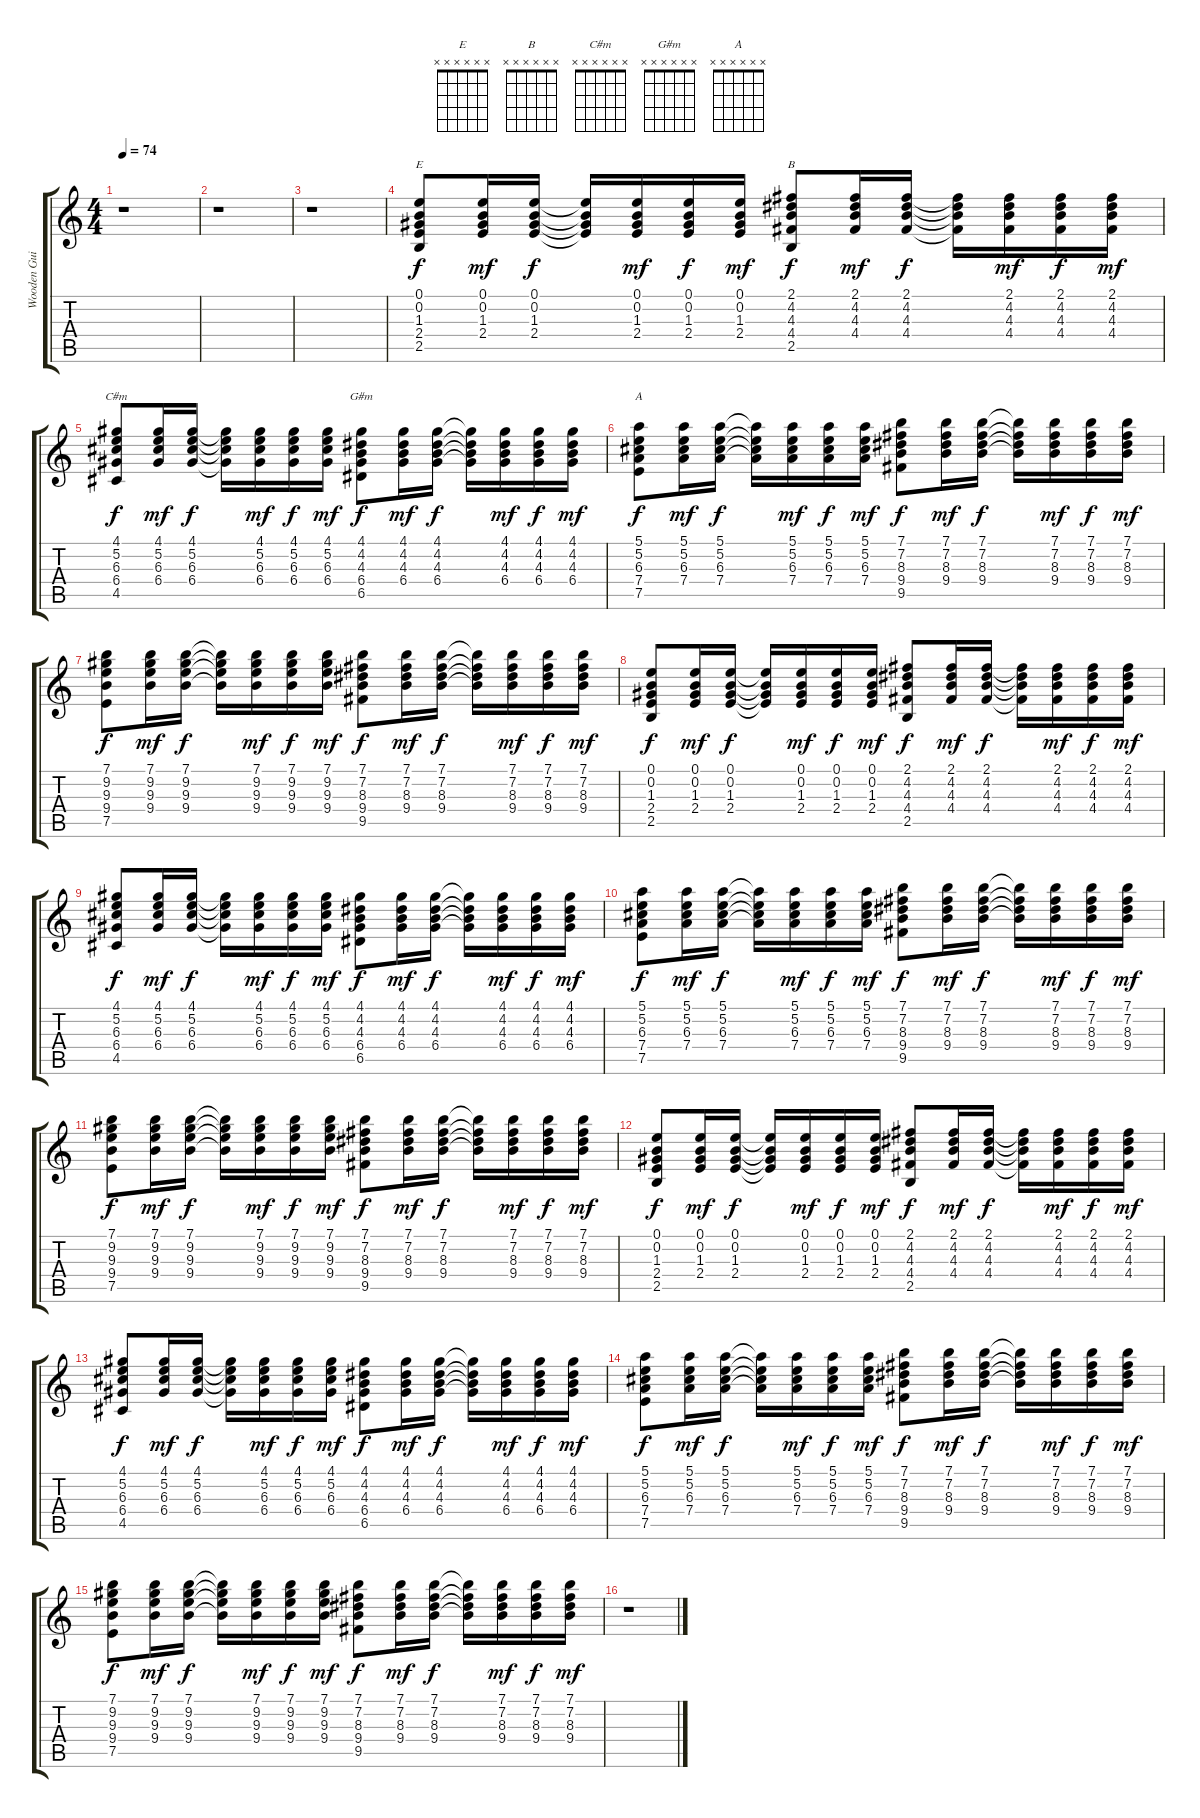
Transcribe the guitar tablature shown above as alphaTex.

\track ("Wooden Guitar" "Wooden Gui") {instrument acousticguitarsteel}
\staff {score tabs}
\tuning (E4 B3 G3 D3 A2 E2) {hide}
\chord ("E" x x x x x x)
\chord ("B" x x x x x x)
\chord ("C#m" x x x x x x)
\chord ("G#m" x x x x x x)
\chord ("A" x x x x x x)
\ts (4 4)
\tempo 74
\clef g2
\ks c
r.1{dy f} |
r.1 |
r.1 |
(0.1 0.2 1.3 2.4 2.5).8{ch "E"} (0.1 0.2 1.3 2.4).16{dy mf} (0.1 0.2 1.3 2.4).16{dy f} (0.1{t} 0.2{t} 1.3{t} 2.4{t}).16 (0.1 0.2 1.3 2.4).16{dy mf} (0.1 0.2 1.3 2.4).16{dy f} (0.1 0.2 1.3 2.4).16{dy mf} (2.1 4.2 4.3 4.4 2.5).8{ch "B" dy f} (2.1 4.2 4.3 4.4).16{dy mf} (2.1 4.2 4.3 4.4).16{dy f} (2.1{t} 4.2{t} 4.3{t} 4.4{t}).16 (2.1 4.2 4.3 4.4).16{dy mf} (2.1 4.2 4.3 4.4).16{dy f} (2.1 4.2 4.3 4.4).16{dy mf} |
(4.1 5.2 6.3 6.4 4.5).8{ch "C#m" dy f} (4.1 5.2 6.3 6.4).16{dy mf} (4.1 5.2 6.3 6.4).16{dy f} (4.1{t} 5.2{t} 6.3{t} 6.4{t}).16 (4.1 5.2 6.3 6.4).16{dy mf} (4.1 5.2 6.3 6.4).16{dy f} (4.1 5.2 6.3 6.4).16{dy mf} (4.1 4.2 4.3 6.4 6.5).8{ch "G#m" dy f} (4.1 4.2 4.3 6.4).16{dy mf} (4.1 4.2 4.3 6.4).16{dy f} (4.1{t} 4.2{t} 4.3{t} 6.4{t}).16 (4.1 4.2 4.3 6.4).16{dy mf} (4.1 4.2 4.3 6.4).16{dy f} (4.1 4.2 4.3 6.4).16{dy mf} |
(5.1 5.2 6.3 7.4 7.5).8{ch "A" dy f} (5.1 5.2 6.3 7.4).16{dy mf} (5.1 5.2 6.3 7.4).16{dy f} (5.1{t} 5.2{t} 6.3{t} 7.4{t}).16 (5.1 5.2 6.3 7.4).16{dy mf} (5.1 5.2 6.3 7.4).16{dy f} (5.1 5.2 6.3 7.4).16{dy mf} (7.1 7.2 8.3 9.4 9.5).8{dy f} (7.1 7.2 8.3 9.4).16{dy mf} (7.1 7.2 8.3 9.4).16{dy f} (7.1{t} 7.2{t} 8.3{t} 9.4{t}).16 (7.1 7.2 8.3 9.4).16{dy mf} (7.1 7.2 8.3 9.4).16{dy f} (7.1 7.2 8.3 9.4).16{dy mf} |
(7.1 9.2 9.3 9.4 7.5).8{dy f} (7.1 9.2 9.3 9.4).16{dy mf} (7.1 9.2 9.3 9.4).16{dy f} (7.1{t} 9.2{t} 9.3{t} 9.4{t}).16 (7.1 9.2 9.3 9.4).16{dy mf} (7.1 9.2 9.3 9.4).16{dy f} (7.1 9.2 9.3 9.4).16{dy mf} (7.1 7.2 8.3 9.4 9.5).8{dy f} (7.1 7.2 8.3 9.4).16{dy mf} (7.1 7.2 8.3 9.4).16{dy f} (7.1{t} 7.2{t} 8.3{t} 9.4{t}).16 (7.1 7.2 8.3 9.4).16{dy mf} (7.1 7.2 8.3 9.4).16{dy f} (7.1 7.2 8.3 9.4).16{dy mf} |
(0.1 0.2 1.3 2.4 2.5).8{dy f} (0.1 0.2 1.3 2.4).16{dy mf} (0.1 0.2 1.3 2.4).16{dy f} (0.1{t} 0.2{t} 1.3{t} 2.4{t}).16 (0.1 0.2 1.3 2.4).16{dy mf} (0.1 0.2 1.3 2.4).16{dy f} (0.1 0.2 1.3 2.4).16{dy mf} (2.1 4.2 4.3 4.4 2.5).8{dy f} (2.1 4.2 4.3 4.4).16{dy mf} (2.1 4.2 4.3 4.4).16{dy f} (2.1{t} 4.2{t} 4.3{t} 4.4{t}).16 (2.1 4.2 4.3 4.4).16{dy mf} (2.1 4.2 4.3 4.4).16{dy f} (2.1 4.2 4.3 4.4).16{dy mf} |
(4.1 5.2 6.3 6.4 4.5).8{dy f} (4.1 5.2 6.3 6.4).16{dy mf} (4.1 5.2 6.3 6.4).16{dy f} (4.1{t} 5.2{t} 6.3{t} 6.4{t}).16 (4.1 5.2 6.3 6.4).16{dy mf} (4.1 5.2 6.3 6.4).16{dy f} (4.1 5.2 6.3 6.4).16{dy mf} (4.1 4.2 4.3 6.4 6.5).8{dy f} (4.1 4.2 4.3 6.4).16{dy mf} (4.1 4.2 4.3 6.4).16{dy f} (4.1{t} 4.2{t} 4.3{t} 6.4{t}).16 (4.1 4.2 4.3 6.4).16{dy mf} (4.1 4.2 4.3 6.4).16{dy f} (4.1 4.2 4.3 6.4).16{dy mf} |
(5.1 5.2 6.3 7.4 7.5).8{dy f} (5.1 5.2 6.3 7.4).16{dy mf} (5.1 5.2 6.3 7.4).16{dy f} (5.1{t} 5.2{t} 6.3{t} 7.4{t}).16 (5.1 5.2 6.3 7.4).16{dy mf} (5.1 5.2 6.3 7.4).16{dy f} (5.1 5.2 6.3 7.4).16{dy mf} (7.1 7.2 8.3 9.4 9.5).8{dy f} (7.1 7.2 8.3 9.4).16{dy mf} (7.1 7.2 8.3 9.4).16{dy f} (7.1{t} 7.2{t} 8.3{t} 9.4{t}).16 (7.1 7.2 8.3 9.4).16{dy mf} (7.1 7.2 8.3 9.4).16{dy f} (7.1 7.2 8.3 9.4).16{dy mf} |
(7.1 9.2 9.3 9.4 7.5).8{dy f} (7.1 9.2 9.3 9.4).16{dy mf} (7.1 9.2 9.3 9.4).16{dy f} (7.1{t} 9.2{t} 9.3{t} 9.4{t}).16 (7.1 9.2 9.3 9.4).16{dy mf} (7.1 9.2 9.3 9.4).16{dy f} (7.1 9.2 9.3 9.4).16{dy mf} (7.1 7.2 8.3 9.4 9.5).8{dy f} (7.1 7.2 8.3 9.4).16{dy mf} (7.1 7.2 8.3 9.4).16{dy f} (7.1{t} 7.2{t} 8.3{t} 9.4{t}).16 (7.1 7.2 8.3 9.4).16{dy mf} (7.1 7.2 8.3 9.4).16{dy f} (7.1 7.2 8.3 9.4).16{dy mf} |
(0.1 0.2 1.3 2.4 2.5).8{dy f} (0.1 0.2 1.3 2.4).16{dy mf} (0.1 0.2 1.3 2.4).16{dy f} (0.1{t} 0.2{t} 1.3{t} 2.4{t}).16 (0.1 0.2 1.3 2.4).16{dy mf} (0.1 0.2 1.3 2.4).16{dy f} (0.1 0.2 1.3 2.4).16{dy mf} (2.1 4.2 4.3 4.4 2.5).8{dy f} (2.1 4.2 4.3 4.4).16{dy mf} (2.1 4.2 4.3 4.4).16{dy f} (2.1{t} 4.2{t} 4.3{t} 4.4{t}).16 (2.1 4.2 4.3 4.4).16{dy mf} (2.1 4.2 4.3 4.4).16{dy f} (2.1 4.2 4.3 4.4).16{dy mf} |
(4.1 5.2 6.3 6.4 4.5).8{dy f} (4.1 5.2 6.3 6.4).16{dy mf} (4.1 5.2 6.3 6.4).16{dy f} (4.1{t} 5.2{t} 6.3{t} 6.4{t}).16 (4.1 5.2 6.3 6.4).16{dy mf} (4.1 5.2 6.3 6.4).16{dy f} (4.1 5.2 6.3 6.4).16{dy mf} (4.1 4.2 4.3 6.4 6.5).8{dy f} (4.1 4.2 4.3 6.4).16{dy mf} (4.1 4.2 4.3 6.4).16{dy f} (4.1{t} 4.2{t} 4.3{t} 6.4{t}).16 (4.1 4.2 4.3 6.4).16{dy mf} (4.1 4.2 4.3 6.4).16{dy f} (4.1 4.2 4.3 6.4).16{dy mf} |
(5.1 5.2 6.3 7.4 7.5).8{dy f} (5.1 5.2 6.3 7.4).16{dy mf} (5.1 5.2 6.3 7.4).16{dy f} (5.1{t} 5.2{t} 6.3{t} 7.4{t}).16 (5.1 5.2 6.3 7.4).16{dy mf} (5.1 5.2 6.3 7.4).16{dy f} (5.1 5.2 6.3 7.4).16{dy mf} (7.1 7.2 8.3 9.4 9.5).8{dy f} (7.1 7.2 8.3 9.4).16{dy mf} (7.1 7.2 8.3 9.4).16{dy f} (7.1{t} 7.2{t} 8.3{t} 9.4{t}).16 (7.1 7.2 8.3 9.4).16{dy mf} (7.1 7.2 8.3 9.4).16{dy f} (7.1 7.2 8.3 9.4).16{dy mf} |
(7.1 9.2 9.3 9.4 7.5).8{dy f} (7.1 9.2 9.3 9.4).16{dy mf} (7.1 9.2 9.3 9.4).16{dy f} (7.1{t} 9.2{t} 9.3{t} 9.4{t}).16 (7.1 9.2 9.3 9.4).16{dy mf} (7.1 9.2 9.3 9.4).16{dy f} (7.1 9.2 9.3 9.4).16{dy mf} (7.1 7.2 8.3 9.4 9.5).8{dy f} (7.1 7.2 8.3 9.4).16{dy mf} (7.1 7.2 8.3 9.4).16{dy f} (7.1{t} 7.2{t} 8.3{t} 9.4{t}).16 (7.1 7.2 8.3 9.4).16{dy mf} (7.1 7.2 8.3 9.4).16{dy f} (7.1 7.2 8.3 9.4).16{dy mf} |
r.1
